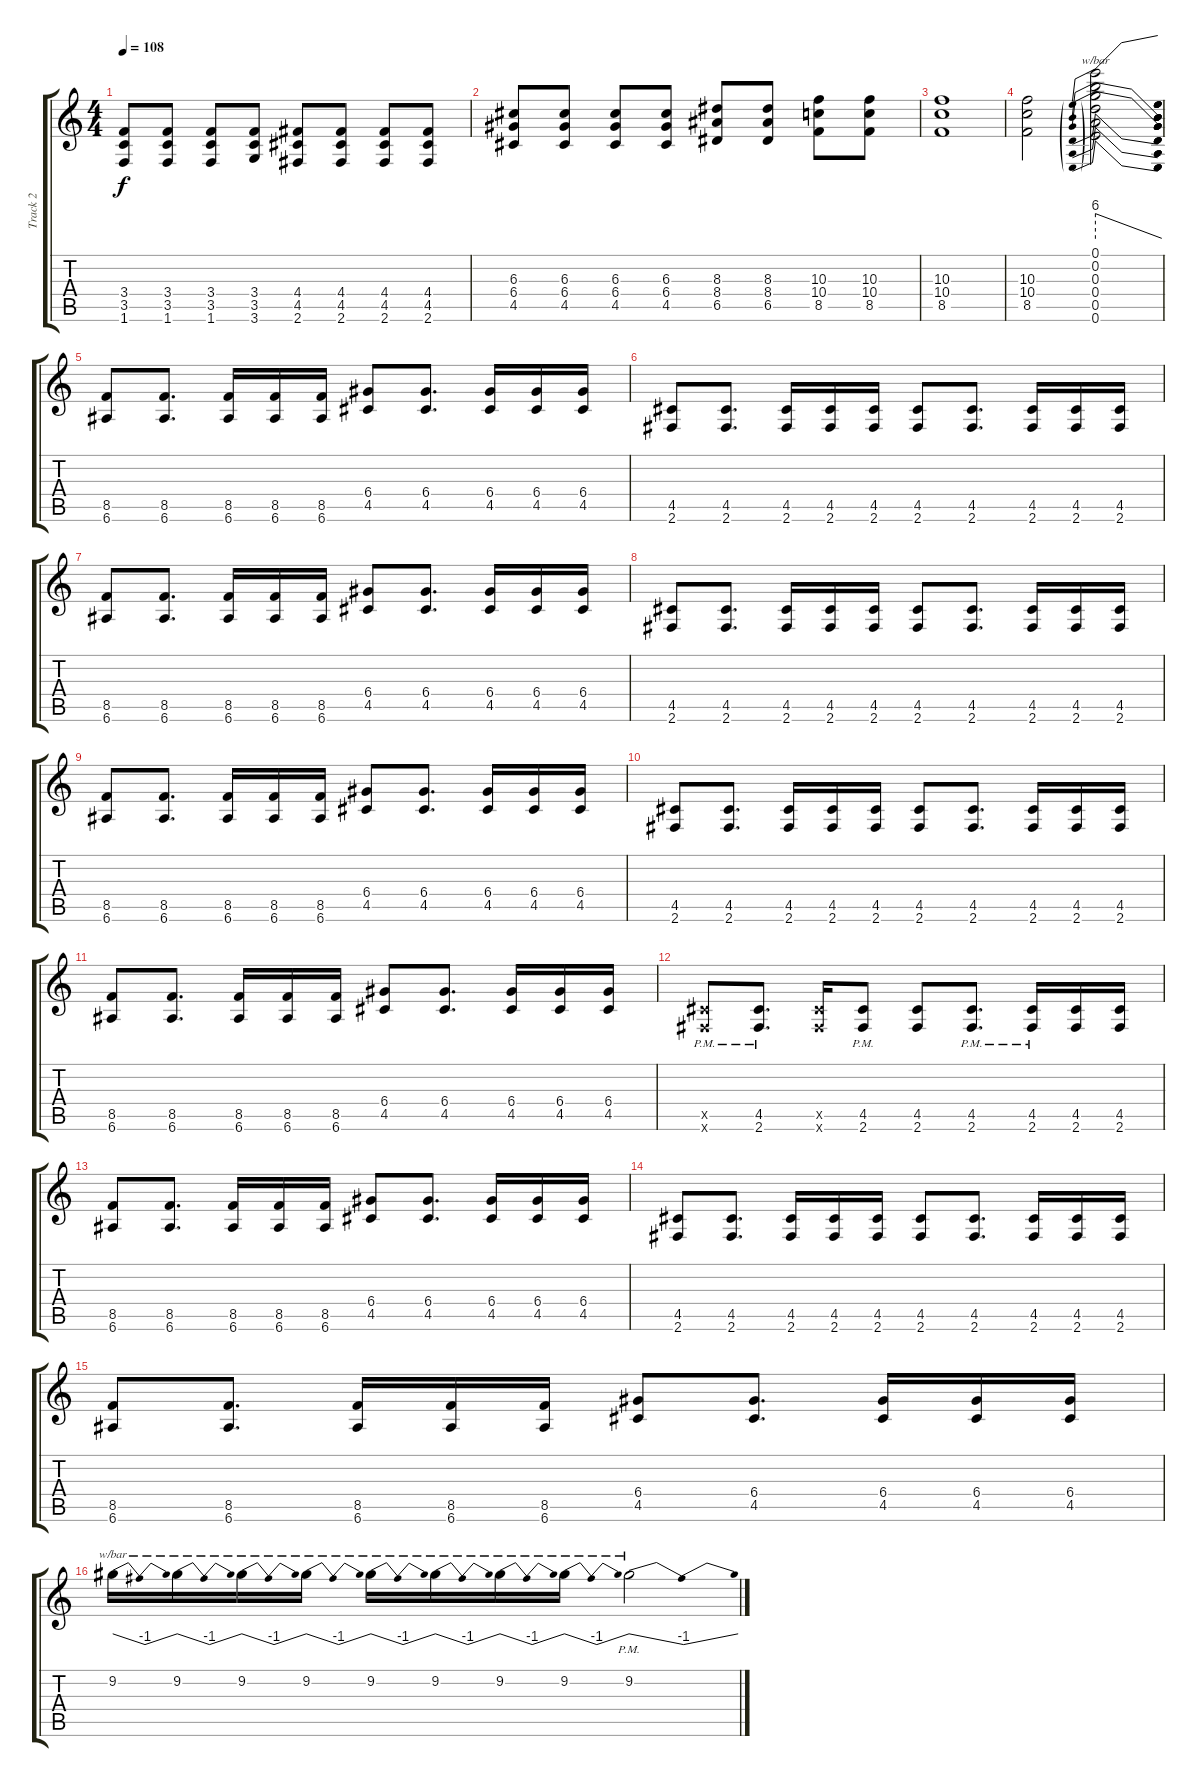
\track ("Track 2" "Track 2") {instrument distortionguitar}
\staff {score tabs}
\tuning (E4 B3 G3 D3 A2 E2) {hide}
\ts (4 4)
\tempo 108
\clef g2
\ks c
(3.4 3.5 1.6).8{dy f} (3.4 3.5 1.6).8 (3.4 3.5 1.6).8 (3.4 3.5 3.6).8 (4.4 4.5 2.6).8 (4.4 4.5 2.6).8 (4.4 4.5 2.6).8 (4.4 4.5 2.6).8 |
(6.3 6.4 4.5).8 (6.3 6.4 4.5).8 (6.3 6.4 4.5).8 (6.3 6.4 4.5).8 (8.3 8.4 6.5).8 (8.3 8.4 6.5).8 (10.3 10.4 8.5).8 (10.3 10.4 8.5).8 |
(10.3 10.4 8.5).1 |
(10.3 10.4 8.5).2 (0.1 0.2 0.3 0.4 0.5 0.6).2{tbe (predivedive default 0 24 60 0)} |
(8.5 6.6).8 (8.5 6.6).8{d} (8.5 6.6).16 (8.5 6.6).16 (8.5 6.6).16 (6.4 4.5).8 (6.4 4.5).8{d} (6.4 4.5).16 (6.4 4.5).16 (6.4 4.5).16 |
(4.5 2.6).8 (4.5 2.6).8{d} (4.5 2.6).16 (4.5 2.6).16 (4.5 2.6).16 (4.5 2.6).8 (4.5 2.6).8{d} (4.5 2.6).16 (4.5 2.6).16 (4.5 2.6).16 |
(8.5 6.6).8 (8.5 6.6).8{d} (8.5 6.6).16 (8.5 6.6).16 (8.5 6.6).16 (6.4 4.5).8 (6.4 4.5).8{d} (6.4 4.5).16 (6.4 4.5).16 (6.4 4.5).16 |
(4.5 2.6).8 (4.5 2.6).8{d} (4.5 2.6).16 (4.5 2.6).16 (4.5 2.6).16 (4.5 2.6).8 (4.5 2.6).8{d} (4.5 2.6).16 (4.5 2.6).16 (4.5 2.6).16 |
(8.5 6.6).8 (8.5 6.6).8{d} (8.5 6.6).16 (8.5 6.6).16 (8.5 6.6).16 (6.4 4.5).8 (6.4 4.5).8{d} (6.4 4.5).16 (6.4 4.5).16 (6.4 4.5).16 |
(4.5 2.6).8 (4.5 2.6).8{d} (4.5 2.6).16 (4.5 2.6).16 (4.5 2.6).16 (4.5 2.6).8 (4.5 2.6).8{d} (4.5 2.6).16 (4.5 2.6).16 (4.5 2.6).16 |
(8.5 6.6).8 (8.5 6.6).8{d} (8.5 6.6).16 (8.5 6.6).16 (8.5 6.6).16 (6.4 4.5).8 (6.4 4.5).8{d} (6.4 4.5).16 (6.4 4.5).16 (6.4 4.5).16 |
(4.5{pm x} 2.6{pm x}).8 (4.5{pm} 2.6{pm}).8{d} (4.5{x} 2.6{x}).16 (4.5{pm} 2.6{pm}).8 (4.5 2.6).8 (4.5{pm} 2.6{pm}).8{d} (4.5{pm} 2.6{pm}).16 (4.5 2.6).16 (4.5 2.6).16 |
(8.5 6.6).8 (8.5 6.6).8{d} (8.5 6.6).16 (8.5 6.6).16 (8.5 6.6).16 (6.4 4.5).8 (6.4 4.5).8{d} (6.4 4.5).16 (6.4 4.5).16 (6.4 4.5).16 |
(4.5 2.6).8 (4.5 2.6).8{d} (4.5 2.6).16 (4.5 2.6).16 (4.5 2.6).16 (4.5 2.6).8 (4.5 2.6).8{d} (4.5 2.6).16 (4.5 2.6).16 (4.5 2.6).16 |
(8.5 6.6).8 (8.5 6.6).8{d} (8.5 6.6).16 (8.5 6.6).16 (8.5 6.6).16 (6.4 4.5).8 (6.4 4.5).8{d} (6.4 4.5).16 (6.4 4.5).16 (6.4 4.5).16 |
9.2.16{tbe (dip default 0 0 30 -4 60 0)} 9.2.16{tbe (dip default 0 0 30 -4 60 0)} 9.2.16{tbe (dip default 0 0 30 -4 60 0)} 9.2.16{tbe (dip default 0 0 30 -4 60 0)} 9.2.16{tbe (dip default 0 0 30 -4 60 0)} 9.2.16{tbe (dip default 0 0 30 -4 60 0)} 9.2.16{tbe (dip default 0 0 30 -4 60 0)} 9.2.16{tbe (dip default 0 0 30 -4 60 0)} 9.2{pm}.2{tbe (dip default 0 0 30 -4 60 0)}
